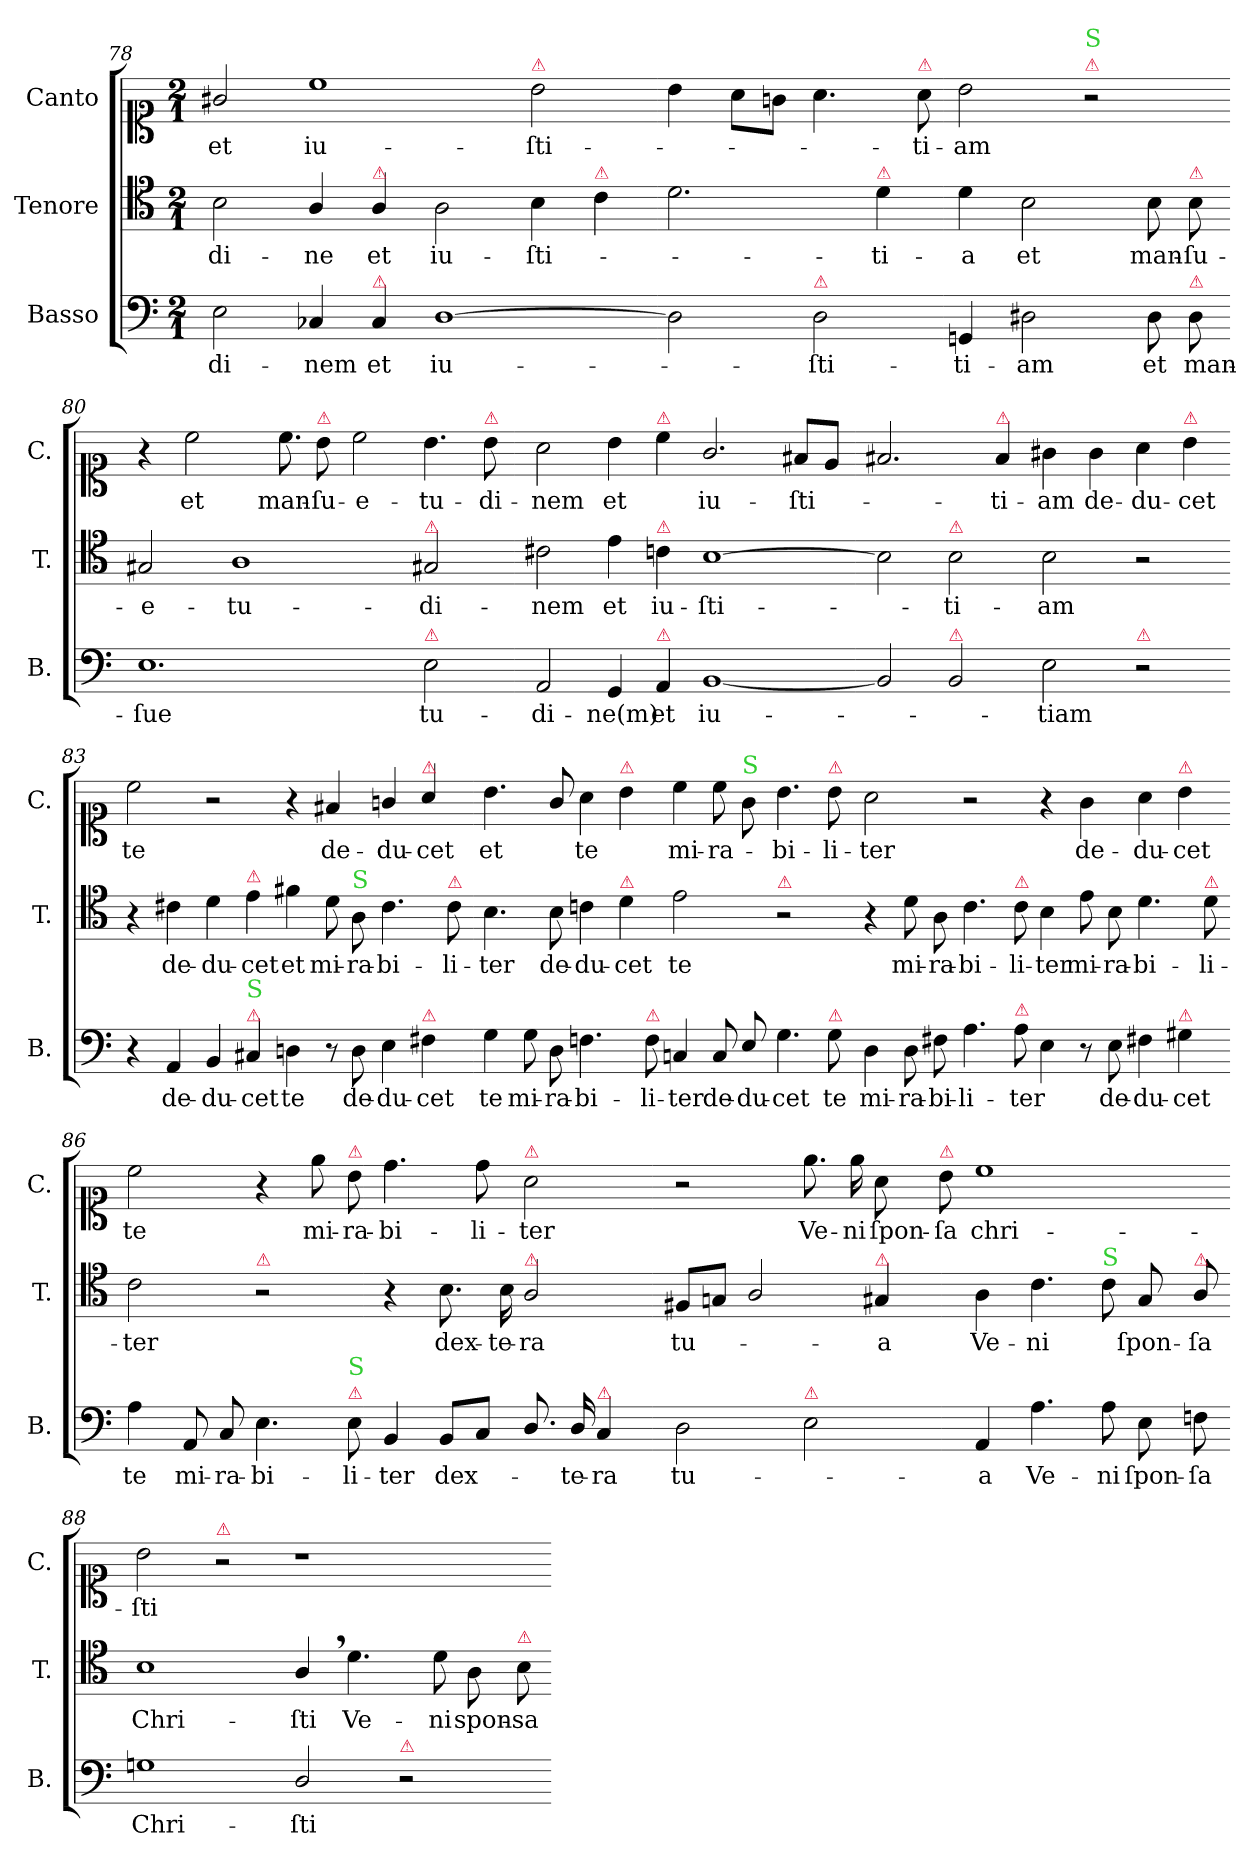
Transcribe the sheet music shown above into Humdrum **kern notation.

**kern	**text	**kern	**text	**kern	**text
*part3	*part3	*part2	*part2	*part1	*part1
*staff3	*staff3	*staff2	*staff2	*staff1	*staff1
*I"Basso	*	*I"Tenore	*	*I"Canto	*
*I'B.	*	*I'T.	*	*I'C.	*
*clefF4	*	*clefC4	*	*clefC1	*
*k[]	*	*k[]	*	*k[]	*
*M2/1	*	*M2/1	*	*M2/1	*
=78	=78	=78	=78	=78	=78
2E\	-di-	2B\	-di-	2g#X/	et
4C-X/	-nem	4A/	-ne	1cc\	iu-
!	!	!LO:TX:a:color=crimson:t=⚠	!	!	!
!LO:TX:a:color=crimson:t=⚠	!	!	!	!	!
4C-/	et	4A/	et	.	.
[1D\	iu-	2A\	iu-	.	.
!	!	!	!	!LO:TX:a:color=crimson:t=⚠	!
.	.	4B\	-ſti-	2b\	-ſti-
!	!	!LO:TX:a:color=crimson:t=⚠	!	!	!
.	.	4c\	.	.	.
=79-	=79-	=79-	=79-	=79-	=79-
2D\]	.	2.d\	.	4b\	.
.	.	.	.	8a\L	.
.	.	.	.	8gn\J	.
!LO:TX:a:color=crimson:t=⚠	!	!	!	!	!
2D\	-ſti-	.	.	4.a\	.
!	!	!LO:TX:a:color=crimson:t=⚠	!	!	!
.	.	4d\	-ti-	.	.
!	!	!	!	!LO:TX:a:color=crimson:t=⚠	!
.	.	.	.	8a\	-ti-
4GGn/	-ti-	4d\	-a	2b\	-am
2D#X\	-am	2B\	et	.	.
!	!	!	!	!LO:TX:a:color=crimson:t=⚠	!
!	!	!	!	!LO:TX:a:color=limegreen:t=S	!
.	.	.	.	2r	.
8D#\	et	8B\	man-	.	.
!	!	!LO:TX:a:color=crimson:t=⚠	!	!	!
!LO:TX:a:color=crimson:t=⚠	!	!	!	!	!
8D#\	man-	8B\	-ſu-	.	.
=80-	=80-	=80-	=80-	=80-	=80-
1.E\	-ſue	2G#X/	-e-	4r	.
.	.	.	.	2cc\	et
.	.	1A\	-tu-	.	.
!	!	!	!	!LO:N:vis=8.	!
.	.	.	.	8cc\	man-
!	!	!	!	!LO:TX:a:color=crimson:t=⚠	!
.	.	.	.	8b\	-ſu-
.	.	.	.	2cc\	-e-
!	!	!LO:TX:a:color=crimson:t=⚠	!	!	!
!LO:TX:a:color=crimson:t=⚠	!	!	!	!	!
2E\	tu-	2G#X/	-di-	4.b\	-tu-
!	!	!	!	!LO:TX:a:color=crimson:t=⚠	!
.	.	.	.	8b\	-di-
=81-	=81-	=81-	=81-	=81-	=81-
2AA/	-di-	2c#X\	-nem	2a\	-nem
4GG/	-ne(m)	4e\	et	4b\	et
!	!	!	!	!LO:TX:a:color=crimson:t=⚠	!
!	!	!LO:TX:a:color=crimson:t=⚠	!	!	!
!LO:TX:a:color=crimson:t=⚠	!	!	!	!	!
4AA/	et	4cn\	iu-	4cc\	.
[1BB/	iu-	[1B\	-ſti-	2.g/	iu-
.	.	.	.	8f#X/L	-ſti-
.	.	.	.	8e/J	.
=82-	=82-	=82-	=82-	=82-	=82-
2BB/]	.	2B\]	.	2.f#X/	.
!	!	!LO:TX:a:color=crimson:t=⚠	!	!	!
!LO:TX:a:color=crimson:t=⚠	!	!	!	!	!
2BB/	.	2B\	-ti-	.	.
!	!	!	!	!LO:TX:a:color=crimson:t=⚠	!
.	.	.	.	4f#/	-ti-
2E\	-tiam	2B\	-am	4g#X\	-am
.	.	.	.	4g#\	de-
!LO:TX:a:color=crimson:t=⚠	!	!	!	!	!
2r	.	2r	.	4a\	-du-
!	!	!	!	!LO:TX:a:color=crimson:t=⚠	!
.	.	.	.	4b\	-cet
=83-	=83-	=83-	=83-	=83-	=83-
4r	.	4r	.	2cc\	te
4AA/	de-	4c#X\	de-	.	.
4BB/	-du-	4d\	-du-	2r	.
!	!	!LO:TX:a:color=crimson:t=⚠	!	!	!
!LO:TX:a:color=crimson:t=⚠	!	!	!	!	!
!LO:TX:a:color=limegreen:t=S	!	!	!	!	!
4C#X/	-cet	4e\	-cet	.	.
4Dn\	te	4f#X\	et	4r	.
!	!	!	!	!	!LO:LY:i
8r	.	8d\	mi-	4f#X/	de-
!	!	!LO:TX:a:color=limegreen:t=S	!	!	!
!	!LO:LY:i	!	!	!	!
8D\	de-	8A\	-ra-	.	.
!	!LO:LY:i	!	!	!	!LO:LY:i
4E\	-du-	4.c#\	-bi-	4gn/	-du-
!	!	!	!	!LO:TX:a:color=crimson:t=⚠	!
!LO:TX:a:color=crimson:t=⚠	!	!	!	!	!
!	!LO:LY:i	!	!	!	!LO:LY:i
4F#X\	-cet	.	.	4a/	-cet
!	!	!LO:TX:a:color=crimson:t=⚠	!	!	!
.	.	8c#\	-li-	.	.
=84-	=84-	=84-	=84-	=84-	=84-
!	!LO:LY:i	!	!	!	!LO:LY:i
4G\	te	4.B\	-ter	4.b\	et
8G\	mi-	.	.	.	.
8D\	-ra-	8B\	de-	8g/	.
!	!	!	!	!	!LO:LY:i
4.Fn\	-bi-	4cn\	-du-	4a\	te
!	!	!	!	!LO:TX:a:color=crimson:t=⚠	!
!	!	!LO:TX:a:color=crimson:t=⚠	!	!	!
.	.	4d\	-cet	4b\	.
!LO:TX:a:color=crimson:t=⚠	!	!	!	!	!
8F\	-li-	.	.	.	.
4Cn/	-ter	2e\	te	4cc\	mi-
!	!LO:LY:i	!	!	!	!
8C/	de-	.	.	8cc\	-ra-
!	!	!	!	!LO:TX:a:color=limegreen:t=S	!
!	!LO:LY:i	!	!	!	!
8E/	-du-	.	.	8g\	.
!	!	!LO:TX:a:color=crimson:t=⚠	!	!	!
!	!LO:LY:i	!	!	!	!
4.G\	-cet	2r	.	4.b\	-bi-
!	!	!	!	!LO:TX:a:color=crimson:t=⚠	!
!LO:TX:a:color=crimson:t=⚠	!	!	!	!	!
!	!LO:LY:i	!	!	!	!
8G\	te	.	.	8b\	-li-
=85-	=85-	=85-	=85-	=85-	=85-
!	!LO:LY:i	!	!	!	!
4D\	mi-	4r	.	2a\	-ter
!	!LO:LY:i	!	!	!	!
8D\	-ra-	8d\	mi-	.	.
!	!LO:LY:i	!	!	!	!
8F#X\	-bi-	8A\	-ra-	.	.
!	!LO:LY:i	!	!	!	!
4.A\	-li-	4.c\	-bi-	2r	.
!	!	!LO:TX:a:color=crimson:t=⚠	!	!	!
!LO:TX:a:color=crimson:t=⚠	!	!	!	!	!
!	!LO:LY:i	!	!	!	!
8A\	-ter	8c\	-li-	.	.
4E\	.	4B\	-ter	4r	.
!	!	!	!LO:LY:i	!	!
8r	.	8e\	mi-	4g\	de-
!	!	!	!LO:LY:i	!	!
8E\	de-	8B\	-ra-	.	.
!	!	!	!LO:LY:i	!	!
4F#X\	-du-	4.d\	-bi-	4a\	-du-
!	!	!	!	!LO:TX:a:color=crimson:t=⚠	!
!LO:TX:a:color=crimson:t=⚠	!	!	!	!	!
4G#X\	-cet	.	.	4b\	-cet
!	!	!LO:TX:a:color=crimson:t=⚠	!	!	!
!	!	!	!LO:LY:i	!	!
.	.	8d\	-li-	.	.
=86-	=86-	=86-	=86-	=86-	=86-
!	!	!	!LO:LY:i	!	!
4A\	te	2c\	-ter	2cc\	te
8AA/	mi-	.	.	.	.
8C/	-ra-	.	.	.	.
!	!	!LO:TX:a:color=crimson:t=⚠	!	!	!
4.E\	-bi-	2r	.	4r	.
.	.	.	.	8ee\	mi-
!	!	!	!	!LO:TX:a:color=crimson:t=⚠	!
!LO:TX:a:color=crimson:t=⚠	!	!	!	!	!
!LO:TX:a:color=limegreen:t=S	!	!	!	!	!
8E\	-li-	.	.	8b\	-ra-
4BB/	-ter	4r	.	4.dd\	-bi-
8BB/L	dex-	8.B\	dex-	.	.
8C/J	.	.	.	8dd\	-li-
.	.	16B\	-te-	.	.
!	!	!	!	!LO:TX:a:color=crimson:t=⚠	!
!	!	!LO:TX:a:color=crimson:t=⚠	!	!	!
8.D/	.	2A/	-ra	2a\	-ter
16D/	-te-	.	.	.	.
!LO:TX:a:color=crimson:t=⚠	!	!	!	!	!
4C/	-ra	.	.	.	.
=87-	=87-	=87-	=87-	=87-	=87-
2D\	tu-	8F#X/L	tu-	2r	.
.	.	8Gn/J	.	.	.
.	.	2A/	.	.	.
!LO:TX:a:color=crimson:t=⚠	!	!	!	!	!
2E\	.	.	.	8.ee\	Ve-
.	.	.	.	16ee\	-ni
!	!	!LO:TX:a:color=crimson:t=⚠	!	!	!
.	.	4G#X/	-a	8a\	ſpon-
!	!	!	!	!LO:TX:a:color=crimson:t=⚠	!
.	.	.	.	8b\	-ſa
4AA/	-a	4A\	Ve-	1cc\	chri-
4.A\	Ve-	4.c\	-ni	.	.
!	!	!LO:TX:a:color=limegreen:t=S	!	!	!
8A\	-ni	8c\	.	.	.
8E\	ſpon-	8G#/	ſpon-	.	.
!	!	!LO:TX:a:color=crimson:t=⚠	!	!	!
8Fn\	-ſa	8A/	-ſa	.	.
=88-	=88-	=88-	=88-	=88-	=88-
1Gn\	Chri-	1B\	Chri-	2b\	-ſti
!	!	!	!	!LO:TX:a:color=crimson:t=⚠	!
.	.	.	.	2r	.
2D/	-ſti	4A,/	-ſti	1r	.
!	!	!	!LO:LY:i	!	!
.	.	4.d\	Ve-	.	.
!LO:TX:a:color=crimson:t=⚠	!	!	!	!	!
2r	.	.	.	.	.
!	!	!	!LO:LY:i	!	!
.	.	8d\	-ni	.	.
!	!	!	!LO:LY:i	!	!
.	.	8A\	spon-	.	.
!	!	!LO:TX:a:color=crimson:t=⚠	!	!	!
!	!	!	!LO:LY:i	!	!
.	.	8B\	-sa	.	.
=-	=-	=-	=-	=-	=-
*-	*-	*-	*-	*-	*-
